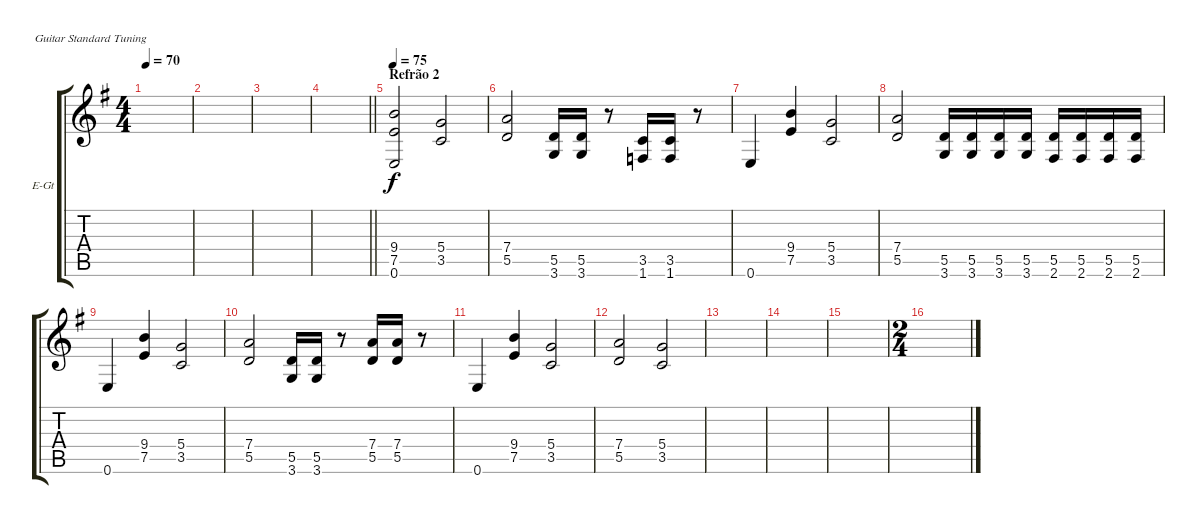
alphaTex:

\bracketExtendMode groupsimilarinstruments
\firstSystemTrackNameOrientation horizontal
\otherSystemsTrackNameOrientation horizontal
\track ("Janick Rhythm" "E-Gt") {instrument distortionguitar}
\staff {score tabs}
\tuning (E4 B3 G3 D3 A2 E2)
\ts (4 4)
\tempo 70
\clef g2
\scale
0.333333
\ks eminor
|
\scale
0.333333 |
\scale
0.333333 |
\scale
0.333333
\barLineRight lightlight
|
\section ("" "Refrão 2")
\tempo 75
\scale
0.333333 (9.4 7.5 0.6).2 (5.4 3.5).2 |
\scale
0.333333 (7.4 5.5).2 (5.5 3.6).16 (5.5 3.6).16 r.8 (3.5 1.6).16 (3.5 1.6).16 r.8 |
\scale
0.333333 0.6.4 (9.4 7.5).4 (5.4 3.5).2 |
\scale
0.333333 (7.4 5.5).2 (5.5 3.6).16 (5.5 3.6).16 (5.5 3.6).16 (5.5 3.6).16 (5.5 2.6).16 (5.5 2.6).16 (5.5 2.6).16 (5.5 2.6).16 |
\scale
0.333333 0.6.4 (9.4 7.5).4 (5.4 3.5).2 |
\scale
0.333333 (7.4 5.5).2 (5.5 3.6).16 (5.5 3.6).16 r.8 (7.4 5.5).16 (7.4 5.5).16 r.8 |
\scale
0.333333 0.6.4 (9.4 7.5).4 (5.4 3.5).2 |
\scale
0.333333 (7.4 5.5).2 (5.4 3.5).2 |
\scale
0.333333 |
\scale
0.333333 |
\scale
0.333333 |
\ts (2 4)
\beaming (8 2 2 2 2)
\scale
0.404389
